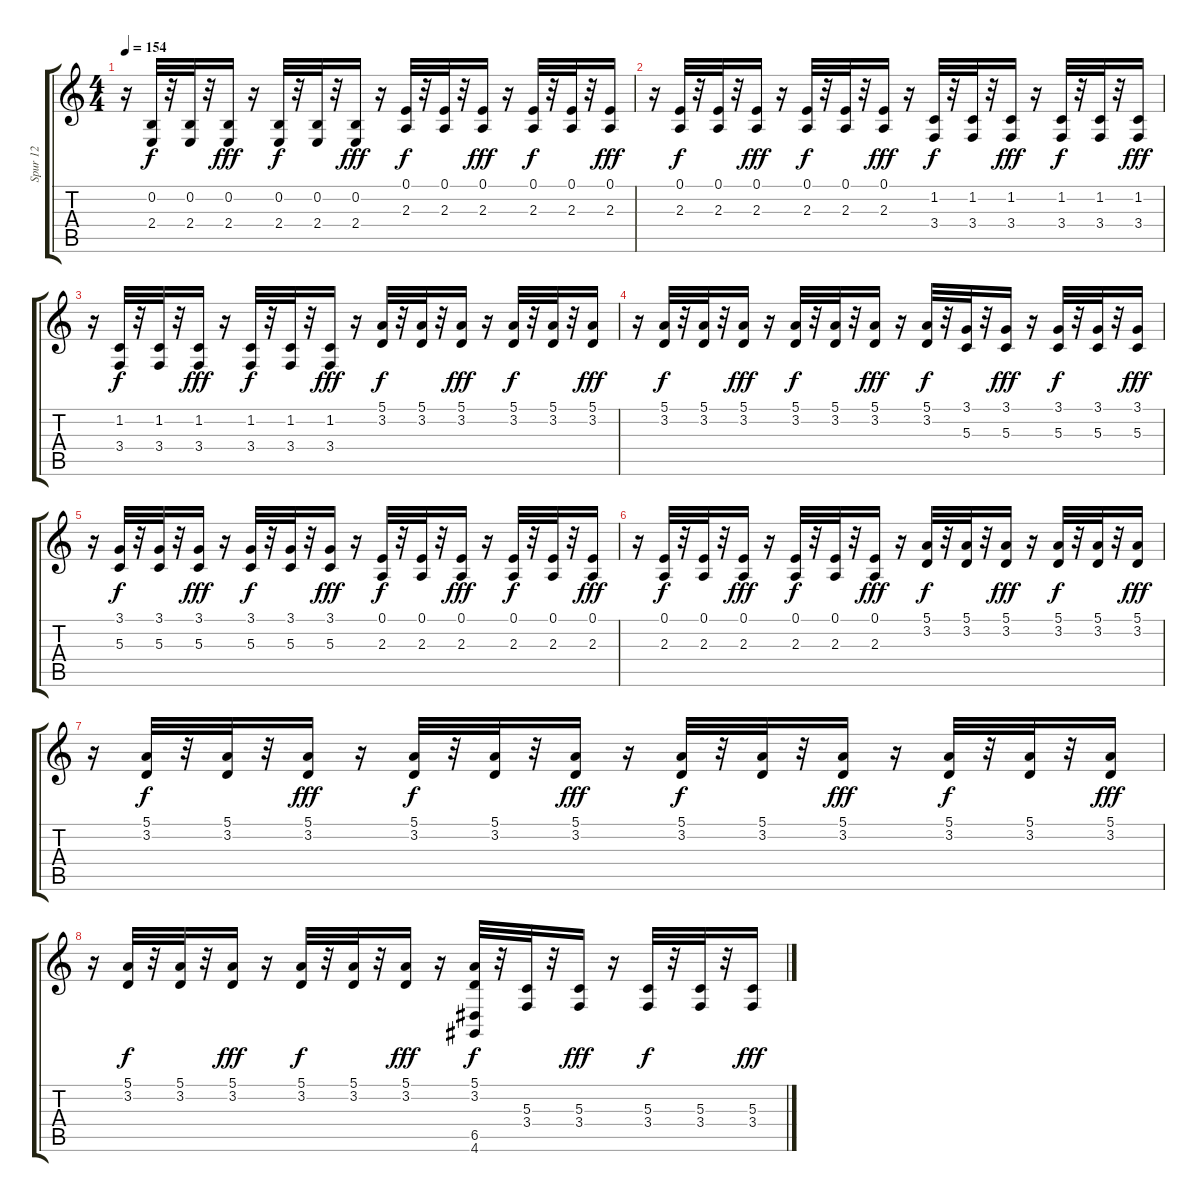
\track ("Spur 12" "Spur 12") {instrument lead2sawtooth}
\staff {score tabs}
\tuning (E4 B3 G3 D3 A2 E2) {hide}
\ts (4 4)
\tempo 154
\clef g2
\ks c
r.16{dy fff} (0.2 2.4).32{dy f} r.32 (0.2 2.4).32 r.32 (0.2 2.4).16{dy fff} r.16 (0.2 2.4).32{dy f} r.32 (0.2 2.4).32 r.32 (0.2 2.4).16{dy fff} r.16 (0.1 2.3).32{dy f} r.32 (0.1 2.3).32 r.32 (0.1 2.3).16{dy fff} r.16 (0.1 2.3).32{dy f} r.32 (0.1 2.3).32 r.32 (0.1 2.3).16{dy fff} |
r.16 (0.1 2.3).32{dy f} r.32 (0.1 2.3).32 r.32 (0.1 2.3).16{dy fff} r.16 (0.1 2.3).32{dy f} r.32 (0.1 2.3).32 r.32 (0.1 2.3).16{dy fff} r.16 (1.2 3.4).32{dy f} r.32 (1.2 3.4).32 r.32 (1.2 3.4).16{dy fff} r.16 (1.2 3.4).32{dy f} r.32 (1.2 3.4).32 r.32 (1.2 3.4).16{dy fff} |
r.16 (1.2 3.4).32{dy f} r.32 (1.2 3.4).32 r.32 (1.2 3.4).16{dy fff} r.16 (1.2 3.4).32{dy f} r.32 (1.2 3.4).32 r.32 (1.2 3.4).16{dy fff} r.16 (5.1 3.2).32{dy f} r.32 (5.1 3.2).32 r.32 (5.1 3.2).16{dy fff} r.16 (5.1 3.2).32{dy f} r.32 (5.1 3.2).32 r.32 (5.1 3.2).16{dy fff} |
r.16 (5.1 3.2).32{dy f} r.32 (5.1 3.2).32 r.32 (5.1 3.2).16{dy fff} r.16 (5.1 3.2).32{dy f} r.32 (5.1 3.2).32 r.32 (5.1 3.2).16{dy fff} r.16 (5.1 3.2).32{dy f} r.32 (3.1 5.3).32 r.32 (3.1 5.3).16{dy fff} r.16 (3.1 5.3).32{dy f} r.32 (3.1 5.3).32 r.32 (3.1 5.3).16{dy fff} |
r.16 (3.1 5.3).32{dy f} r.32 (3.1 5.3).32 r.32 (3.1 5.3).16{dy fff} r.16 (3.1 5.3).32{dy f} r.32 (3.1 5.3).32 r.32 (3.1 5.3).16{dy fff} r.16 (0.1 2.3).32{dy f} r.32 (0.1 2.3).32 r.32 (0.1 2.3).16{dy fff} r.16 (0.1 2.3).32{dy f} r.32 (0.1 2.3).32 r.32 (0.1 2.3).16{dy fff} |
r.16 (0.1 2.3).32{dy f} r.32 (0.1 2.3).32 r.32 (0.1 2.3).16{dy fff} r.16 (0.1 2.3).32{dy f} r.32 (0.1 2.3).32 r.32 (0.1 2.3).16{dy fff} r.16 (5.1 3.2).32{dy f} r.32 (5.1 3.2).32 r.32 (5.1 3.2).16{dy fff} r.16 (5.1 3.2).32{dy f} r.32 (5.1 3.2).32 r.32 (5.1 3.2).16{dy fff} |
r.16 (5.1 3.2).32{dy f} r.32 (5.1 3.2).32 r.32 (5.1 3.2).16{dy fff} r.16 (5.1 3.2).32{dy f} r.32 (5.1 3.2).32 r.32 (5.1 3.2).16{dy fff} r.16 (5.1 3.2).32{dy f} r.32 (5.1 3.2).32 r.32 (5.1 3.2).16{dy fff} r.16 (5.1 3.2).32{dy f} r.32 (5.1 3.2).32 r.32 (5.1 3.2).16{dy fff} |
r.16 (5.1 3.2).32{dy f} r.32 (5.1 3.2).32 r.32 (5.1 3.2).16{dy fff} r.16 (5.1 3.2).32{dy f} r.32 (5.1 3.2).32 r.32 (5.1 3.2).16{dy fff} r.16 (5.1 3.2 6.5 4.6).32{dy f} r.32 (5.3 3.4).32 r.32 (5.3 3.4).16{dy fff} r.16 (5.3 3.4).32{dy f} r.32 (5.3 3.4).32 r.32 (5.3 3.4).16{dy fff}
